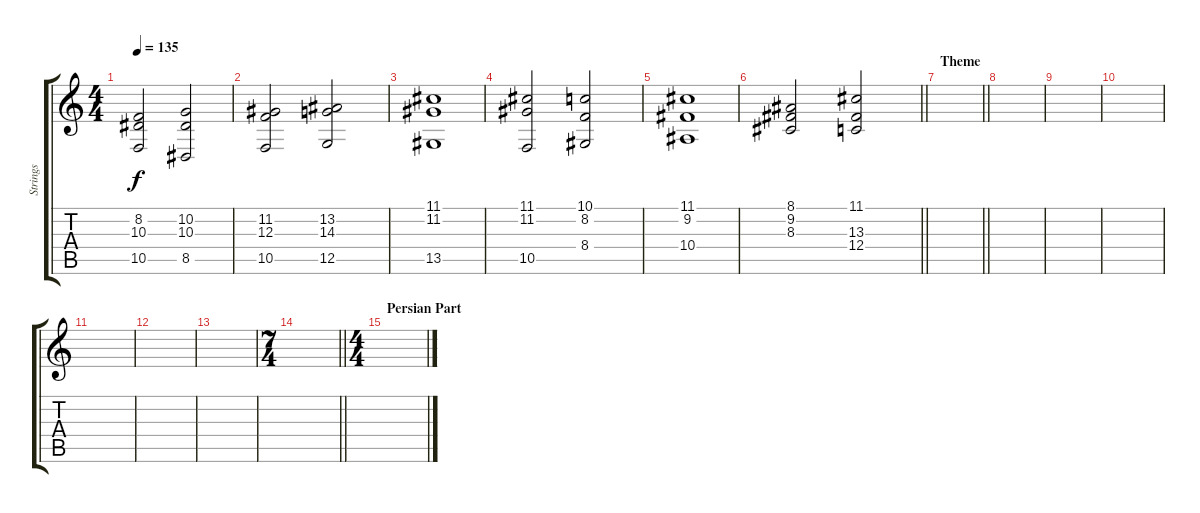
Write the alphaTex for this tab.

\track ("Strings" "Strings") {instrument stringensemble1}
\staff {score tabs}
\tuning (D4 A3 F3 C3 G2 C2) {hide}
\ts (4 4)
\tempo 135
\clef g2
\ks c
(8.2 10.3 10.5).2{dy f} (10.2 10.3 8.5).2 |
(11.2 12.3 10.5).2 (13.2 14.3 12.5).2 |
(11.1 11.2 13.5).1 |
(11.1 11.2 10.5).2 (10.1 8.2 8.4).2 |
(11.1 9.2 10.4).1 |
\barLineRight lightlight
(8.1 9.2 8.3).2 (11.1 13.3 12.4).2 |
\section ("" "Theme")
\barLineRight lightlight
|
|
|
|
|
|
|
\ts (7 4)
\barLineRight lightlight
|
\ts (4 4)
\section ("" "Persian Part")
